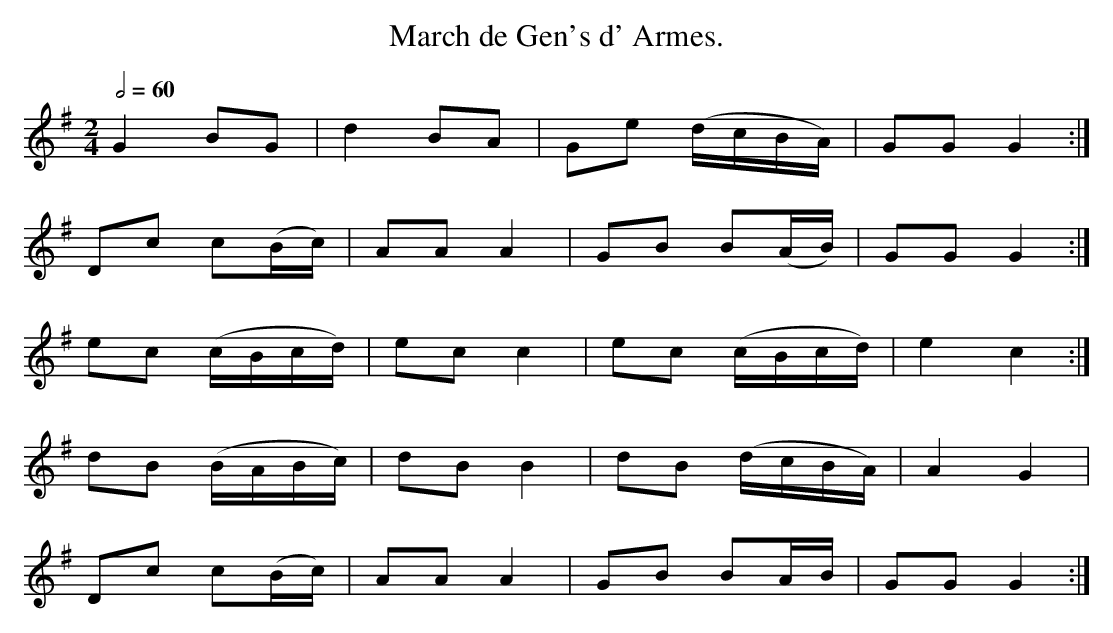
X:1
T:March de Gen's d' Armes.
M:2/4
L:1/8
Q:1/2=60
K:G
G2 BG | d2BA | Ge (d/c/B/A/) | GG G2 :|
Dc c(B/c/) | AAA2 | GB B(A/B/) | GG G2 :|
ec (c/B/c/d/) | ecc2 | ec (c/B/c/d/) | e2 c2 :|
dB (B/A/B/c/) | dBB2 | dB (d/c/B/A/) | A2 G2 |
Dc c(B/c/) | AAA2 | GB BA/B/ | GG G2 :|
